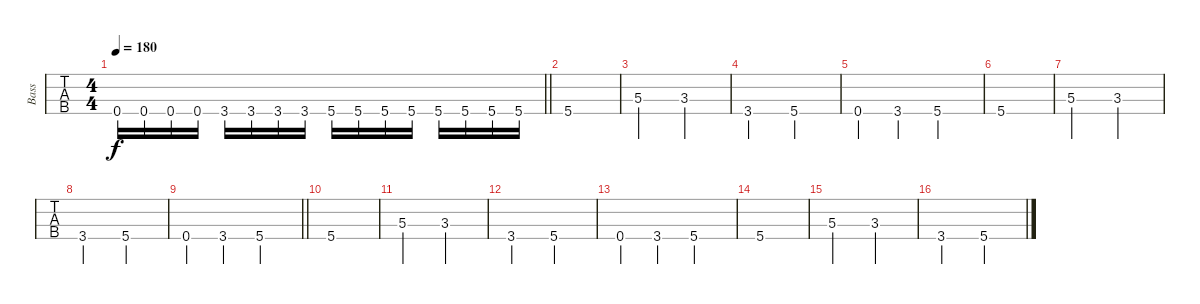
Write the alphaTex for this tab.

\track ("Bass" "Bass") {instrument synthbass2}
\staff {tabs}
\tuning (F2 C2 G1 D1) {hide}
\ts (4 4)
\tempo 180
\clef f4
\barLineRight lightlight
\ks c
0.4.16{dy f} 0.4.16 0.4.16 0.4.16 3.4.16 3.4.16 3.4.16 3.4.16 5.4.16 5.4.16 5.4.16 5.4.16 5.4.16 5.4.16 5.4.16 5.4.16 |
\section ("" "")
5.4.1 |
5.3.2 3.3.2 |
3.4.2 5.4.2 |
0.4.4 3.4.4 5.4.2 |
5.4.1 |
5.3.2 3.3.2 |
3.4.2 5.4.2 |
\barLineRight lightlight
0.4.4 3.4.4 5.4.2 |
\section ("" "")
5.4.1 |
5.3.2 3.3.2 |
3.4.2 5.4.2 |
0.4.4 3.4.4 5.4.2 |
5.4.1 |
5.3.2 3.3.2 |
3.4.2 5.4.2
